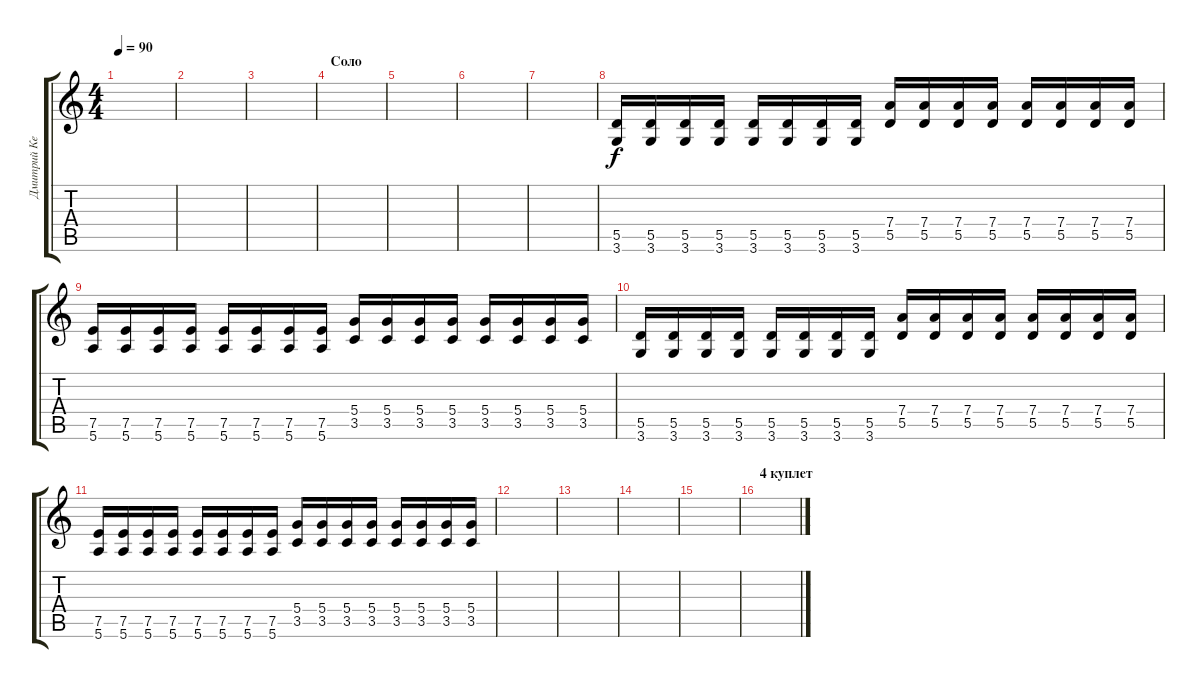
\track ("Дмитрий Кежватов (2)" "Дмитрий Ке") {instrument overdrivenguitar}
\staff {score tabs}
\tuning (E4 B3 G3 D3 A2 E2) {hide}
\ts (4 4)
\tempo 90
\clef g2
\ks c
|
|
|
\section ("" "Соло")
|
|
|
|
(5.5 3.6).16 (5.5 3.6).16 (5.5 3.6).16 (5.5 3.6).16 (5.5 3.6).16 (5.5 3.6).16 (5.5 3.6).16 (5.5 3.6).16 (7.4 5.5).16 (7.4 5.5).16 (7.4 5.5).16 (7.4 5.5).16 (7.4 5.5).16 (7.4 5.5).16 (7.4 5.5).16 (7.4 5.5).16 |
(7.5 5.6).16 (7.5 5.6).16 (7.5 5.6).16 (7.5 5.6).16 (7.5 5.6).16 (7.5 5.6).16 (7.5 5.6).16 (7.5 5.6).16 (5.4 3.5).16 (5.4 3.5).16 (5.4 3.5).16 (5.4 3.5).16 (5.4 3.5).16 (5.4 3.5).16 (5.4 3.5).16 (5.4 3.5).16 |
(5.5 3.6).16 (5.5 3.6).16 (5.5 3.6).16 (5.5 3.6).16 (5.5 3.6).16 (5.5 3.6).16 (5.5 3.6).16 (5.5 3.6).16 (7.4 5.5).16 (7.4 5.5).16 (7.4 5.5).16 (7.4 5.5).16 (7.4 5.5).16 (7.4 5.5).16 (7.4 5.5).16 (7.4 5.5).16 |
(7.5 5.6).16 (7.5 5.6).16 (7.5 5.6).16 (7.5 5.6).16 (7.5 5.6).16 (7.5 5.6).16 (7.5 5.6).16 (7.5 5.6).16 (5.4 3.5).16 (5.4 3.5).16 (5.4 3.5).16 (5.4 3.5).16 (5.4 3.5).16 (5.4 3.5).16 (5.4 3.5).16 (5.4 3.5).16 |
|
|
|
|
\section ("" "4 куплет")
